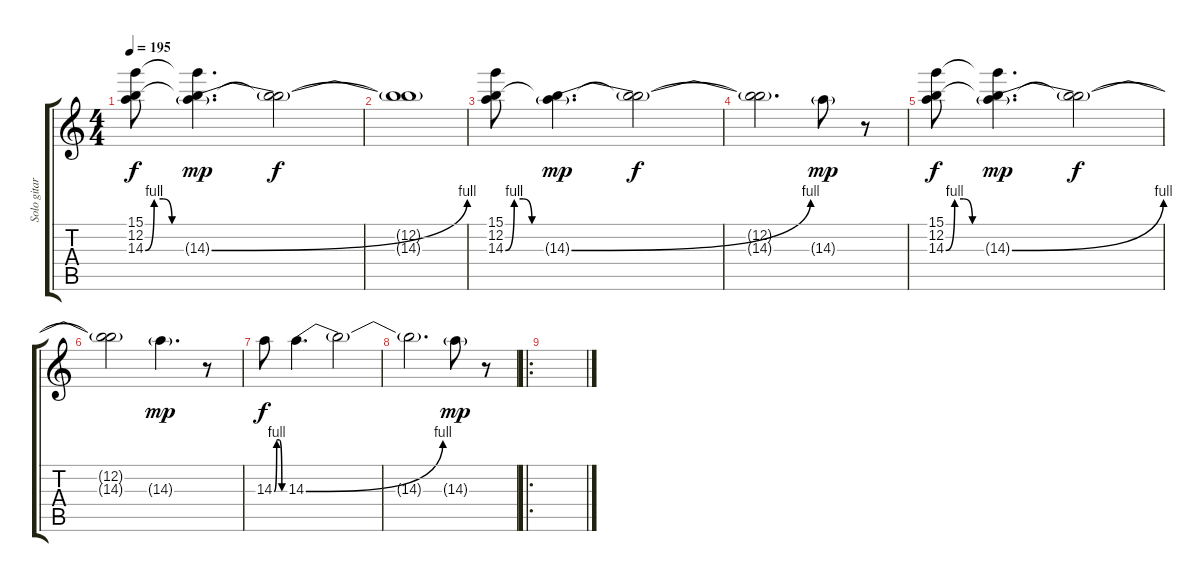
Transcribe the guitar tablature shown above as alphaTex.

\track ("Solo gitar " "Solo gitar") {instrument overdrivenguitar}
\staff {score tabs}
\tuning (E4 B3 G3 D3 A2 E2) {hide}
\ts (4 4)
\tempo 195
\clef g2
\ks c
(15.1 12.2 14.3{be (custom 0 0 15 4 30 4 45 0 60 0)}).8{dy f} (15.1{t} 12.2{t} 14.3{be (bend 0 0 60 4) g}).4{d dy mp} (12.2{t} 14.3{t}).2{dy f} |
(12.2{t} 14.3{t}).1 |
(15.1 12.2 14.3{be (custom 0 0 15 4 30 4 45 0 60 0)}).8 (12.2{t} 14.3{be (bend 0 0 60 4) g}).4{d dy mp} (12.2{t} 14.3{t}).2{dy f} |
(12.2{t} 14.3{t}).2{d} 14.3{g}.8{dy mp} r.8 |
(15.1 12.2 14.3{be (custom 0 0 15 4 30 4 45 0 60 0)}).8{dy f} (15.1{t} 12.2{t} 14.3{be (bend 0 0 60 4) g}).4{d dy mp} (12.2{t} 14.3{t}).2{dy f} |
(12.2{t} 14.3{t}).2 14.3{g}.4{d dy mp} r.8 |
14.3{be (custom 0 0 15 4 30 4 45 0 60 0)}.8{dy f} 14.3{be (bend 0 0 60 4)}.4{d} 14.3{t}.2 |
14.3{t}.2{d} 14.3{g}.8{dy mp} r.8 |
\ro
